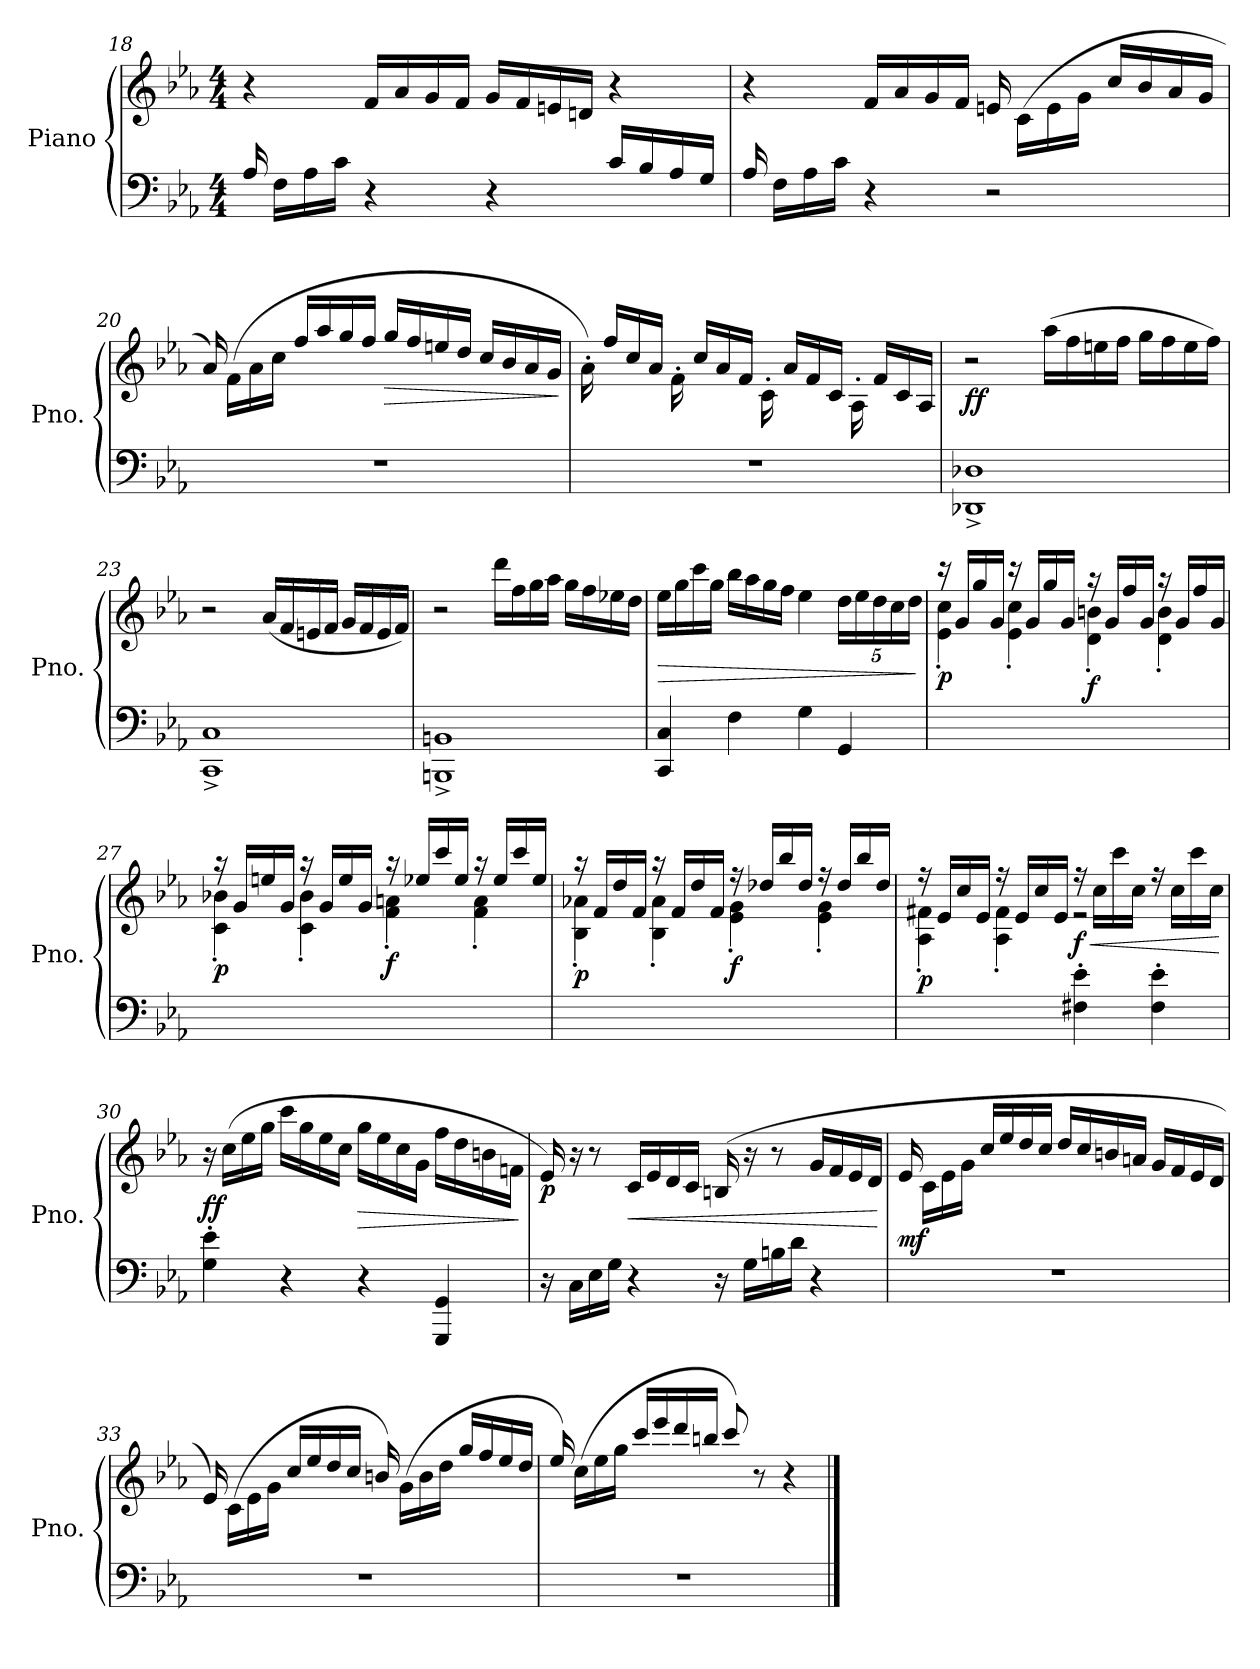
**kern	**kern	**dynam
*part1	*part1	*part1
*staff2	*staff1	*staff1/2
*I"Piano	*	*
*I'Pno.	*	*
*clefF4	*clefG2	*
*k[b-e-a-]	*k[b-e-a-]	*
*M4/4	*M4/4	*
=18	=18	=18
16A-/	4r	.
16F\LL	.	.
16A-\	.	.
16c\JJ	.	.
4r	16f/LL	.
.	16a-/	.
.	16g/	.
.	16f/JJ	.
4r	16g/LL	.
.	16f/	.
.	16en/	.
.	16dn/JJ	.
16c/LL	4r	.
16B-/	.	.
16A-/	.	.
16G/JJ	.	.
!!LO:LB:g=z
=19	=19	=19
16A-/	4r	.
16F\LL	.	.
16A-\	.	.
16c\JJ	.	.
4r	16f/LL	.
.	16a-/	.
.	16g/	.
.	16f/JJ	.
2r	16en/	.
.	(>16c\LL	.
.	16e\	.
.	16g\JJ	.
.	16cc/LL	.
.	16b-/	.
.	16a-/	.
.	16g/JJ	.
=20	=20	=20
1r	16a-/)	.
.	(>16f\LL	.
.	16a-\	.
.	16cc\JJ	.
.	16ff/LL	.
.	16aa-/	.
.	16gg/	.
.	16ff/JJ	.
!	!	!LO:HP:b
.	16gg/LL	>
.	16ff/	.
.	16een/	.
.	16dd/JJ	.
.	16cc/LL	.
.	16b-/	.
.	16a-/	.
.	16g/JJ	.
.	.	]
=21	=21	=21
1r	16a-'\)	.
.	16ff/LL	.
.	16cc/	.
.	16a-/JJ	.
.	16f'\	.
.	16cc/LL	.
.	16a-/	.
.	16f/JJ	.
.	16c'\	.
.	16a-/LL	.
.	16f/	.
.	16c/JJ	.
.	16A-'\	.
.	16f/LL	.
.	16c/	.
.	16A-/JJ	.
!!LO:LB:g=z
=22	=22	=22
!	!	!LO:DY:b
1DD-X^ 1D-X^	2r	ff
.	(>16aa-\LL	.
.	16ff\	.
.	16een\	.
.	16ff\JJ	.
.	16gg\LL	.
.	16ff\	.
.	16ee\	.
.	16ff\JJ)	.
=23	=23	=23
1CC^ 1C^	2r	.
.	(<16a-/LL	.
.	16f/	.
.	16en/	.
.	16f/JJ	.
.	16g/LL	.
.	16f/	.
.	16e/	.
.	16f/JJ)	.
=24	=24	=24
1BBBn^ 1BBn^	2r	.
.	16ddd\LL	.
.	16ff\	.
.	16gg\	.
.	16aa-\JJ	.
.	16gg\LL	.
.	16ff\	.
.	16ee-X\	.
.	16dd\JJ	.
=25	=25	=25
!	!	!LO:HP:b
4CC/ 4C/	16ee-\LL	>
.	16gg\	.
.	16ccc\	.
.	16gg\JJ	.
4F\	16bb-\LL	.
.	16aa-\	.
.	16gg\	.
.	16ff\JJ	.
4G\	4ee-\	.
*	*Xbrackettup	*
4GG/	20dd\LL	.
.	20ee-\	.
.	20dd\	.
.	20cc\	.
.	20dd\JJ	.
.	.	]
!!LO:PB:g=z
=26	=26	=26
*	*^	*
!	!	!	!LO:DY:b
1ryy	16r	4e-\' 4cc\'	p
.	16g/LL	.	.
.	16gg/	.	.
.	16g/JJ	.	.
.	16r	4e-\' 4cc\'	.
.	16g/LL	.	.
.	16gg/	.	.
.	16g/JJ	.	.
!	!	!	!LO:DY:b
.	16r	4d\' 4bn\'	f
.	16g/LL	.	.
.	16ff/	.	.
.	16g/JJ	.	.
.	16r	4d\' 4b\'	.
.	16g/LL	.	.
.	16ff/	.	.
.	16g/JJ	.	.
=27	=27	=27	=27
!	!	!	!LO:DY:b
1ryy	16r	4c\' 4b-X\'	p
.	16g/LL	.	.
.	16een/	.	.
.	16g/JJ	.	.
.	16r	4c\' 4b-\'	.
.	16g/LL	.	.
.	16ee/	.	.
.	16g/JJ	.	.
!	!	!	!LO:DY:b
.	16r	4f\' 4an\'	f
.	16ee-X/LL	.	.
.	16ccc/	.	.
.	16ee-/JJ	.	.
.	16r	4f\' 4a\'	.
.	16ee-/LL	.	.
.	16ccc/	.	.
.	16ee-/JJ	.	.
=28	=28	=28	=28
!	!	!	!LO:DY:b
1ryy	16r	4B-\' 4a-X\'	p
.	16f/LL	.	.
.	16dd/	.	.
.	16f/JJ	.	.
.	16r	4B-\' 4a-\'	.
.	16f/LL	.	.
.	16dd/	.	.
.	16f/JJ	.	.
!	!	!	!LO:DY:b
.	16r	4e-\' 4g\'	f
.	16dd-X/LL	.	.
.	16bb-/	.	.
.	16dd-/JJ	.	.
.	16r	4e-\' 4g\'	.
.	16dd-/LL	.	.
.	16bb-/	.	.
.	16dd-/JJ	.	.
!!LO:LB:g=z	!!
=29	=29	=29	=29
!	!	!	!LO:DY:b
2ryy	16r	4A-\' 4f#X\'	p
.	16e-/LL	.	.
.	16cc/	.	.
.	16e-/JJ	.	.
.	16r	4A-\' 4f#\'	.
.	16e-/LL	.	.
.	16cc/	.	.
.	16e-/JJ	.	.
!	!	!	!LO:HP:b
!	!	!	!LO:DY:n=1:b
4F#X\' 4e-\'	16r	2r	< f
.	16cc\LL	.	.
.	16ccc\	.	.
.	16cc\JJ	.	.
4F#\' 4e-\'	16r	.	.
.	16cc\LL	.	.
.	16ccc\	.	.
.	16cc\JJ	.	.
*	*v	*v	*
.	.	[
=30	=30	=30
!	!	!LO:DY:a=2
4G\' 4e-\'	16r	ff
.	(>16cc\LL	.
.	16ee-\	.
.	16gg\JJ	.
4r	16ccc\LL	.
.	16gg\	.
.	16ee-\	.
.	16cc\JJ	.
!	!	!LO:HP:b
4r	16gg\LL	>
.	16ee-\	.
.	16cc\	.
.	16g\JJ	.
4GGG/ 4GG/	16ff\LL	.
.	16dd\	.
.	16bn\	.
.	16fn\JJ	.
.	.	]
=31	=31	=31
!	!	!LO:DY:b
16r	16e-/)	p
(>16C\LL	16r	.
16E-\	8r	.
16G\JJ	.	.
!	!	!LO:HP:b
4r	16c/LL	<
.	16e-/	.
.	16d/	.
.	16c/JJ	.
16r	(16Bn/	.
16G\LL	16r	.
16Bn\	8r	.
16d\JJ	.	.
4r	16g/LL	.
.	16f/	.
.	16e-/	.
.	16d/JJ	.
.	.	[
!!LO:LB:g=z
=32	=32	=32
!	!	!LO:DY:b
1r	16e-/	mf
.	16c\LL	.
.	16e-\	.
.	16g\JJ	.
.	16cc/LL	.
.	16ee-/	.
.	16dd/	.
.	16cc/JJ	.
.	16dd/LL	.
.	16cc/	.
.	16bn/	.
.	16an/JJ	.
.	16g/LL	.
.	16f/	.
.	16e-/	.
.	16d/JJ	.
=33	=33	=33
1r	16e-/)	.
.	(>16c\LL	.
.	16e-\	.
.	16g\JJ	.
.	16cc/LL	.
.	16ee-/	.
.	16dd/	.
.	16cc/JJ	.
.	16bn/)	.
.	(>16g\LL	.
.	16b\	.
.	16dd\JJ	.
.	16gg/LL	.
.	16ff/	.
.	16ee-/	.
.	16dd/JJ	.
=34	=34	=34
1r	16ee-/)	.
.	(>16cc\LL	.
.	16ee-\	.
.	16gg\JJ	.
.	16ccc/LL	.
.	16eee-/	.
.	16ddd/	.
.	16bbn/JJ	.
.	8ccc/)	.
.	8r	.
.	4r	.
==	==	==
*-	*-	*-
